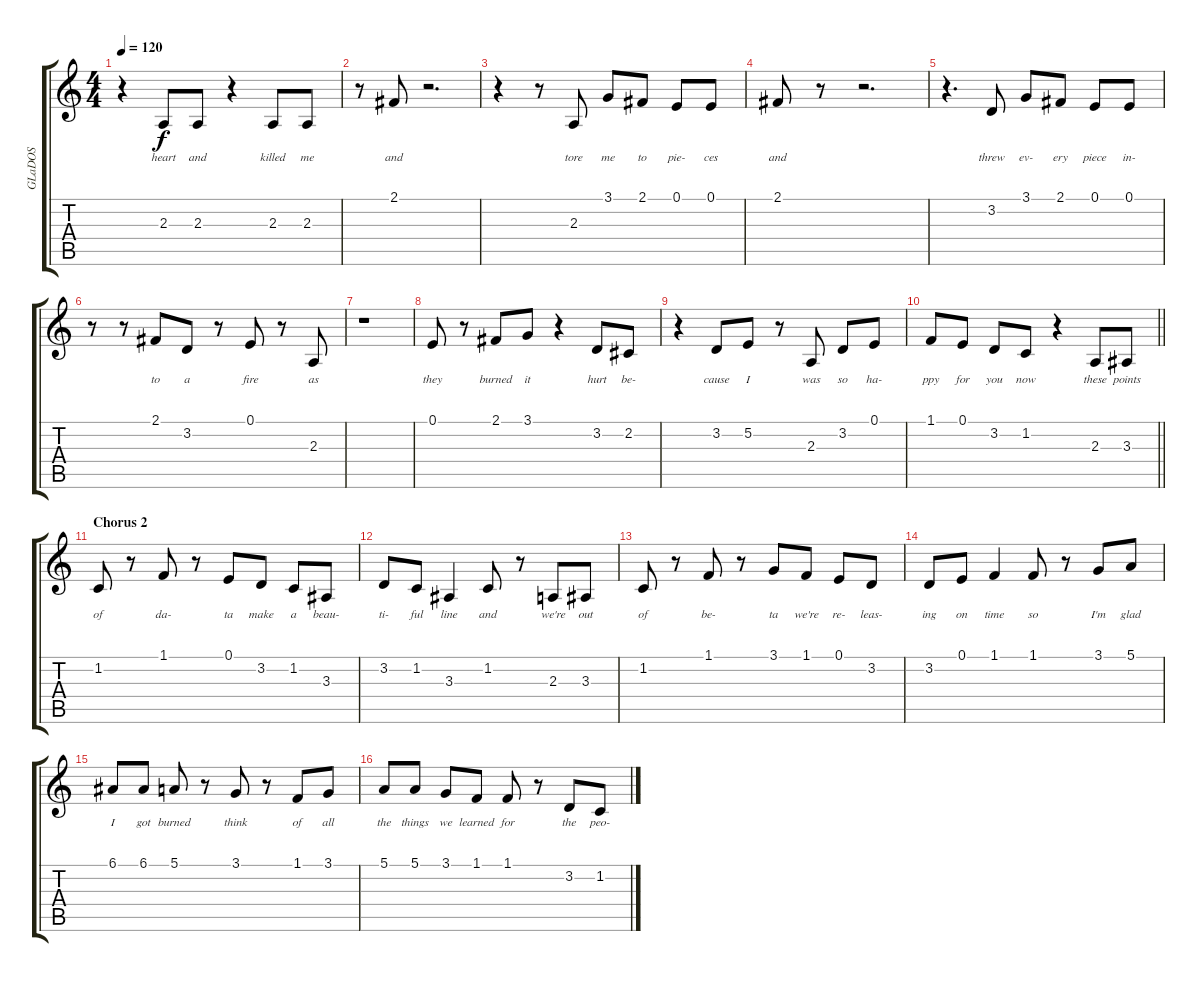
\track ("GLaDOS" "GLaDOS") {instrument voiceoohs}
\staff {score tabs}
\tuning (E4 B3 G3 D3 A2 E2) {hide}
\ts (4 4)
\tempo 120
\clef g2
\ks c
r.4{dy f} 2.3.8{lyrics (0 "heart") lyrics (1 "") lyrics (2 "") lyrics (3 "") lyrics (4 "")} 2.3.8{lyrics (0 "and") lyrics (1 "") lyrics (2 "") lyrics (3 "") lyrics (4 "")} r.4 2.3.8{lyrics (0 "killed") lyrics (1 "") lyrics (2 "") lyrics (3 "") lyrics (4 "")} 2.3.8{lyrics (0 "me") lyrics (1 "") lyrics (2 "") lyrics (3 "") lyrics (4 "")} |
r.8 2.1.8{lyrics (0 "and") lyrics (1 "") lyrics (2 "") lyrics (3 "") lyrics (4 "")} r.2{d} |
r.4 r.8 2.3.8{lyrics (0 "tore") lyrics (1 "") lyrics (2 "") lyrics (3 "") lyrics (4 "")} 3.1.8{lyrics (0 "me") lyrics (1 "") lyrics (2 "") lyrics (3 "") lyrics (4 "")} 2.1.8{lyrics (0 "to") lyrics (1 "") lyrics (2 "") lyrics (3 "") lyrics (4 "")} 0.1.8{lyrics (0 "pie-") lyrics (1 "") lyrics (2 "") lyrics (3 "") lyrics (4 "")} 0.1.8{lyrics (0 "ces") lyrics (1 "") lyrics (2 "") lyrics (3 "") lyrics (4 "")} |
2.1.8{lyrics (0 "and") lyrics (1 "") lyrics (2 "") lyrics (3 "") lyrics (4 "")} r.8 r.2{d} |
r.4{d} 3.2.8{lyrics (0 "threw") lyrics (1 "") lyrics (2 "") lyrics (3 "") lyrics (4 "")} 3.1.8{lyrics (0 "ev-") lyrics (1 "") lyrics (2 "") lyrics (3 "") lyrics (4 "")} 2.1.8{lyrics (0 "ery") lyrics (1 "") lyrics (2 "") lyrics (3 "") lyrics (4 "")} 0.1.8{lyrics (0 "piece") lyrics (1 "") lyrics (2 "") lyrics (3 "") lyrics (4 "")} 0.1.8{lyrics (0 "in-") lyrics (1 "") lyrics (2 "") lyrics (3 "") lyrics (4 "")} |
r.8 r.8 2.1.8{lyrics (0 "to") lyrics (1 "") lyrics (2 "") lyrics (3 "") lyrics (4 "")} 3.2.8{lyrics (0 "a") lyrics (1 "") lyrics (2 "") lyrics (3 "") lyrics (4 "")} r.8 0.1.8{lyrics (0 "fire") lyrics (1 "") lyrics (2 "") lyrics (3 "") lyrics (4 "")} r.8 2.3.8{lyrics (0 "as") lyrics (1 "") lyrics (2 "") lyrics (3 "") lyrics (4 "")} |
r.1 |
0.1.8{lyrics (0 "they") lyrics (1 "") lyrics (2 "") lyrics (3 "") lyrics (4 "")} r.8 2.1.8{lyrics (0 "burned") lyrics (1 "") lyrics (2 "") lyrics (3 "") lyrics (4 "")} 3.1.8{lyrics (0 "it") lyrics (1 "") lyrics (2 "") lyrics (3 "") lyrics (4 "")} r.4 3.2.8{lyrics (0 "hurt") lyrics (1 "") lyrics (2 "") lyrics (3 "") lyrics (4 "")} 2.2.8{lyrics (0 "be-") lyrics (1 "") lyrics (2 "") lyrics (3 "") lyrics (4 "")} |
r.4 3.2.8{lyrics (0 "cause") lyrics (1 "") lyrics (2 "") lyrics (3 "") lyrics (4 "")} 5.2.8{lyrics (0 "I") lyrics (1 "") lyrics (2 "") lyrics (3 "") lyrics (4 "")} r.8 2.3.8{lyrics (0 "was") lyrics (1 "") lyrics (2 "") lyrics (3 "") lyrics (4 "")} 3.2.8{lyrics (0 "so") lyrics (1 "") lyrics (2 "") lyrics (3 "") lyrics (4 "")} 0.1.8{lyrics (0 "ha-") lyrics (1 "") lyrics (2 "") lyrics (3 "") lyrics (4 "")} |
\barLineRight lightlight
1.1.8{lyrics (0 "ppy") lyrics (1 "") lyrics (2 "") lyrics (3 "") lyrics (4 "")} 0.1.8{lyrics (0 "for") lyrics (1 "") lyrics (2 "") lyrics (3 "") lyrics (4 "")} 3.2.8{lyrics (0 "you") lyrics (1 "") lyrics (2 "") lyrics (3 "") lyrics (4 "")} 1.2.8{lyrics (0 "now") lyrics (1 "") lyrics (2 "") lyrics (3 "") lyrics (4 "")} r.4 2.3.8{lyrics (0 "these") lyrics (1 "") lyrics (2 "") lyrics (3 "") lyrics (4 "")} 3.3.8{lyrics (0 "points") lyrics (1 "") lyrics (2 "") lyrics (3 "") lyrics (4 "")} |
\section ("" "Chorus 2")
1.2.8{lyrics (0 "of") lyrics (1 "") lyrics (2 "") lyrics (3 "") lyrics (4 "")} r.8 1.1.8{lyrics (0 "da-") lyrics (1 "") lyrics (2 "") lyrics (3 "") lyrics (4 "")} r.8 0.1.8{lyrics (0 "ta") lyrics (1 "") lyrics (2 "") lyrics (3 "") lyrics (4 "")} 3.2.8{lyrics (0 "make") lyrics (1 "") lyrics (2 "") lyrics (3 "") lyrics (4 "")} 1.2.8{lyrics (0 "a") lyrics (1 "") lyrics (2 "") lyrics (3 "") lyrics (4 "")} 3.3.8{lyrics (0 "beau-") lyrics (1 "") lyrics (2 "") lyrics (3 "") lyrics (4 "")} |
3.2.8{lyrics (0 "ti-") lyrics (1 "") lyrics (2 "") lyrics (3 "") lyrics (4 "")} 1.2.8{lyrics (0 "ful") lyrics (1 "") lyrics (2 "") lyrics (3 "") lyrics (4 "")} 3.3.4{lyrics (0 "line") lyrics (1 "") lyrics (2 "") lyrics (3 "") lyrics (4 "")} 1.2.8{lyrics (0 "and") lyrics (1 "") lyrics (2 "") lyrics (3 "") lyrics (4 "")} r.8 2.3.8{lyrics (0 "we're") lyrics (1 "") lyrics (2 "") lyrics (3 "") lyrics (4 "")} 3.3.8{lyrics (0 "out") lyrics (1 "") lyrics (2 "") lyrics (3 "") lyrics (4 "")} |
1.2.8{lyrics (0 "of") lyrics (1 "") lyrics (2 "") lyrics (3 "") lyrics (4 "")} r.8 1.1.8{lyrics (0 "be-") lyrics (1 "") lyrics (2 "") lyrics (3 "") lyrics (4 "")} r.8 3.1.8{lyrics (0 "ta") lyrics (1 "") lyrics (2 "") lyrics (3 "") lyrics (4 "")} 1.1.8{lyrics (0 "we're") lyrics (1 "") lyrics (2 "") lyrics (3 "") lyrics (4 "")} 0.1.8{lyrics (0 "re-") lyrics (1 "") lyrics (2 "") lyrics (3 "") lyrics (4 "")} 3.2.8{lyrics (0 "leas-") lyrics (1 "") lyrics (2 "") lyrics (3 "") lyrics (4 "")} |
3.2.8{lyrics (0 "ing") lyrics (1 "") lyrics (2 "") lyrics (3 "") lyrics (4 "")} 0.1.8{lyrics (0 "on") lyrics (1 "") lyrics (2 "") lyrics (3 "") lyrics (4 "")} 1.1.4{lyrics (0 "time") lyrics (1 "") lyrics (2 "") lyrics (3 "") lyrics (4 "")} 1.1.8{lyrics (0 "so") lyrics (1 "") lyrics (2 "") lyrics (3 "") lyrics (4 "")} r.8 3.1.8{lyrics (0 "I'm") lyrics (1 "") lyrics (2 "") lyrics (3 "") lyrics (4 "")} 5.1.8{lyrics (0 "glad") lyrics (1 "") lyrics (2 "") lyrics (3 "") lyrics (4 "")} |
6.1.8{lyrics (0 "I") lyrics (1 "") lyrics (2 "") lyrics (3 "") lyrics (4 "")} 6.1.8{lyrics (0 "got") lyrics (1 "") lyrics (2 "") lyrics (3 "") lyrics (4 "")} 5.1.8{lyrics (0 "burned") lyrics (1 "") lyrics (2 "") lyrics (3 "") lyrics (4 "")} r.8 3.1.8{lyrics (0 "think") lyrics (1 "") lyrics (2 "") lyrics (3 "") lyrics (4 "")} r.8 1.1.8{lyrics (0 "of") lyrics (1 "") lyrics (2 "") lyrics (3 "") lyrics (4 "")} 3.1.8{lyrics (0 "all") lyrics (1 "") lyrics (2 "") lyrics (3 "") lyrics (4 "")} |
5.1.8{lyrics (0 "the") lyrics (1 "") lyrics (2 "") lyrics (3 "") lyrics (4 "")} 5.1.8{lyrics (0 "things") lyrics (1 "") lyrics (2 "") lyrics (3 "") lyrics (4 "")} 3.1.8{lyrics (0 "we") lyrics (1 "") lyrics (2 "") lyrics (3 "") lyrics (4 "")} 1.1.8{lyrics (0 "learned") lyrics (1 "") lyrics (2 "") lyrics (3 "") lyrics (4 "")} 1.1.8{lyrics (0 "for") lyrics (1 "") lyrics (2 "") lyrics (3 "") lyrics (4 "")} r.8 3.2.8{lyrics (0 "the") lyrics (1 "") lyrics (2 "") lyrics (3 "") lyrics (4 "")} 1.2.8{lyrics (0 "peo-") lyrics (1 "") lyrics (2 "") lyrics (3 "") lyrics (4 "")}
